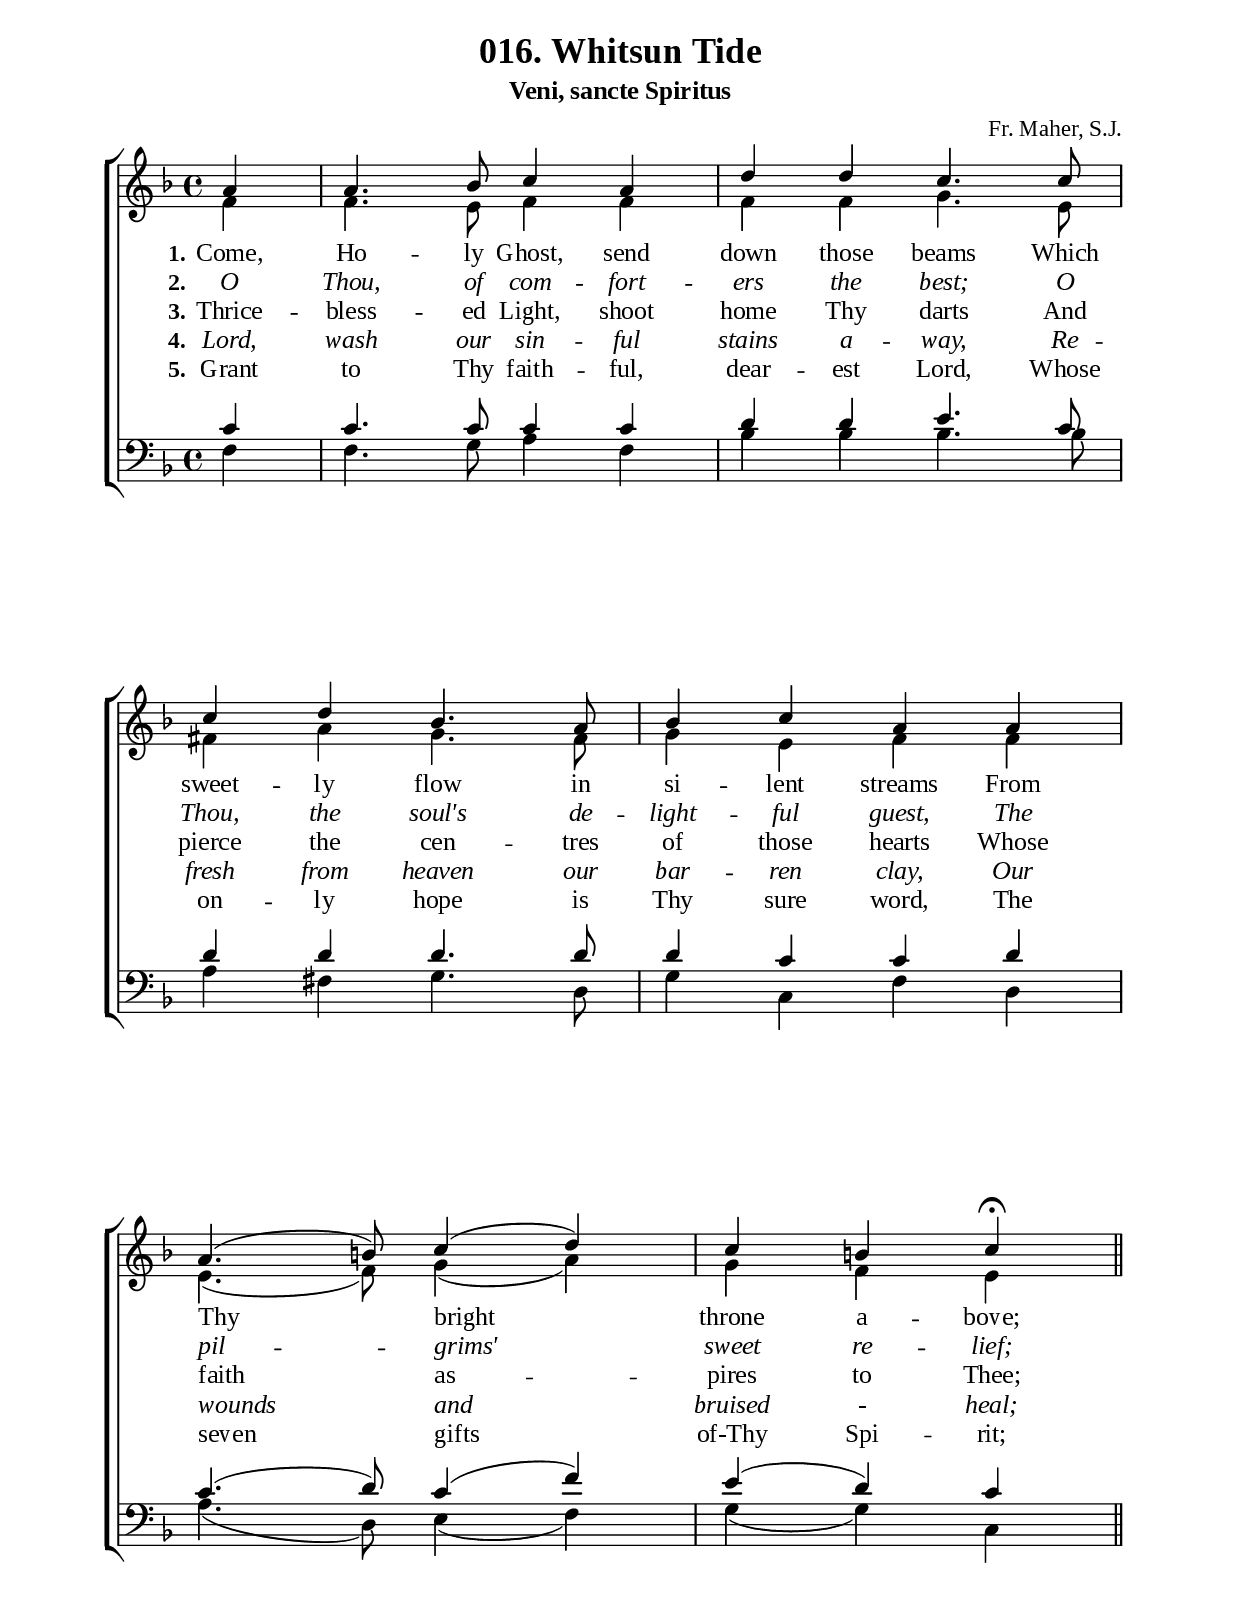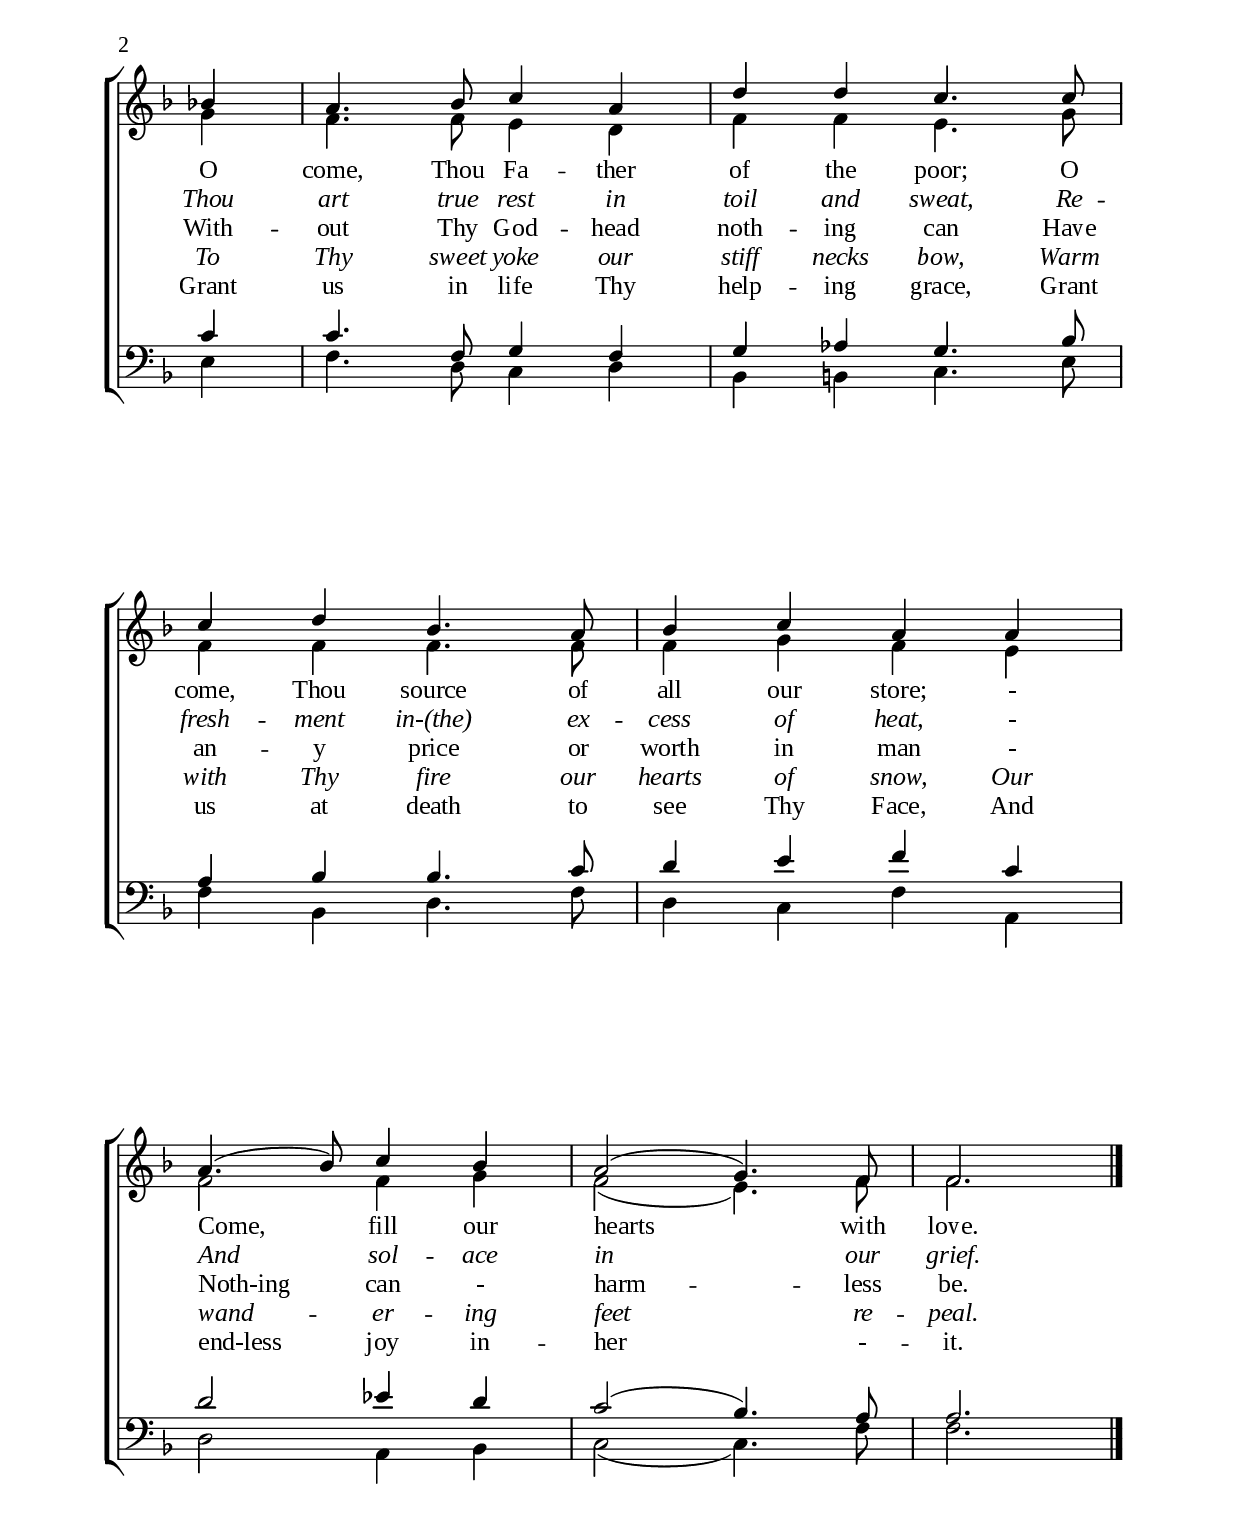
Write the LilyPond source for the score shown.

%%%%%%%%%%%%%%%%%%%%%%%%%%%%%
% CONTENTS OF THIS DOCUMENT
% 1. Common settings
% 2. Soprano verse music
% 3. Alto verse music
% 4. Tenor verse music
% 5. Basso verse music
% 6. Verse lyrics
% 7. Layout
%%%%%%%%%%%%%%%%%%%%%%%%%%%%%

%%%%%%%%%%%%%%%%%%%%%%%%%%%%%
% 1. Common settings
%%%%%%%%%%%%%%%%%%%%%%%%%%%%%
\version "2.18.2"

\header {
  title = "016. Whitsun Tide"
  subtitle = "Veni, sancte Spiritus"
  %poet = ""
  composer = "Fr. Maher, S.J."
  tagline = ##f
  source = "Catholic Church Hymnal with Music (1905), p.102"
  %site = ""
}

globalSettings= {
  \key f \major
  \time 4/4
  %\override Score.BarNumber.break-visibility = ##(#t #t #t)
  \override Score.BarNumber.break-visibility = ##(#f #f #f)
}

verseSettings = {
  \phrasingSlurDashed
}

\paper {
  #(set-paper-size "a4")
  top-margin = 15\mm
  bottom-margin = 15\mm
  left-margin = 20\mm
  right-margin = 20\mm
  indent = #0
  #(define fonts
	 (make-pango-font-tree "Liberation Serif"
	 		       "Liberation Serif"
			       "Liberation Serif"
			       (/ 20 20)))
}

printItalic = \with {
  \override LyricText.font-shape = #'italic
}

%%%%%%%%%%%%%%%%%%%%%%%%%%%%%
% 2. Soprano verse music
%%%%%%%%%%%%%%%%%%%%%%%%%%%%%
musicVerseSoprano = \relative c' {
\partial 4 a'4 |
  %{  1 %} a4. bes8 c4 a |
  %{	2 %} d d c4. c8 \break \bar "|"
  %{	3 %} c4 d bes4. a8 |
  %{	4 %} bes4 c a a \break \bar "|"
  %{	5 %} a4. (b8) c4 (d) |
  %{	6 %} c b c \fermata \break \bar "||" bes |
  %{	7 %} a4. bes8 c4 a |
  %{	8 %} d d c4. c8 \break \bar "|"
  %{	9 %} c4 d bes4. a8 |
  %{ 10%} bes4 c a a \break \bar "|"
  %{ 11%} a4. (bes8) c4 bes |
  %{ 12%} a2 (g4.) f8 |
  %{ 13%} f2. \bar "|."
}

%%%%%%%%%%%%%%%%%%%%%%%%%%%%%
% 3. Alto verse music
%%%%%%%%%%%%%%%%%%%%%%%%%%%%%
musicVerseAlto = \relative c' {
\partial 4 f4 |
  %{	1 %} f4. e8 f4 f |
  %{	2 %} f f g4. e8 |
  %{	3 %} fis4 a g4. fis8 |
  %{	4 %} g4 e f f |
  %{	5 %} e4. (f8) g4 (a) |
  %{	6 %} g f e g |
  %{	7 %} f4. f8 e4 d |
  %{	8 %} f f e4. g8 |
  %{	9 %} f4 f f4. f8 |
  %{ 10%} f4 g f e |
  %{ 11%} f2 f4 g |
  %{ 12%} f2 (e4.) f8 |
  %{ 13%} f2.
}

%%%%%%%%%%%%%%%%%%%%%%%%%%%%%
% 4. Tenor verse music
%%%%%%%%%%%%%%%%%%%%%%%%%%%%%
musicVerseTenor = \relative c' {
\partial 4 c4 |
  %{	1 %} c4. c8 c4 c |
  %{	2 %} d d e4. c8 |
  %{	3 %} d4 d d4. d8 |
  %{	4 %} d4 c c d |
  %{	5 %} c4. (d8) c4 (f) |
  %{	6 %} e4 (d) c c |
  %{	7 %} c4. f,8 g4 f |
  %{	8 %} g aes g4. bes8 |
  %{	9 %} a4 bes bes4. c8 |
  %{ 10%} d4 e f c |
  %{ 11%} d2 ees4 d |
  %{ 12%} c2 (bes4.) a8 |
  %{ 13%} a2.
}

%%%%%%%%%%%%%%%%%%%%%%%%%%%%%
% 5. Basso verse music
%%%%%%%%%%%%%%%%%%%%%%%%%%%%%
musicVerseBasso = \relative c {
\partial 4 f4 |
  %{	1 %} f4. g8 a4 f |
  %{	2 %} bes bes bes4. bes8 |
  %{	3 %} a4 fis g4. d8 |
  %{	4 %} g4 c, f d |
  %{	5 %} a'4. (d,8) e4 (f) |
  %{	6 %} g (g) c, e |
  %{	7 %} f4. d8 c4 d |
  %{	8 %} bes b c4. e8 |
  %{	9 %} f4 bes, d4. f8 |
  %{ 10%} d4 c f a, |
  %{ 11%} d2 a4 bes |
  %{ 12%} c2 (c4.) f8 |
  %{ 13%} f2.
}

%%%%%%%%%%%%%%%%%%%%%%%%%%%%%
% 6. Verse lyrics
%%%%%%%%%%%%%%%%%%%%%%%%%%%%%
lyricVerseOne = \lyricmode {
  \set stanza = #"1."
  Come, Ho -- ly Ghost, send down those beams
  Which sweet -- ly flow in si -- lent streams
  From Thy bright throne a -- bove;
  O come, Thou Fa -- ther of the poor;
  O come, Thou source of all our store; -
  Come, fill our hearts with love.
}

lyricVerseTwo = \lyricmode {
  \set stanza = #"2."
  O Thou, of com -- fort -- ers the best;
  O Thou, the soul's de -- light -- ful guest,
  The pil -- grims' sweet re -- lief;
  Thou art true rest in toil and sweat,
  Re -- fresh -- ment in-(the) ex -- cess of heat, -
  And sol -- ace in our grief.

}

lyricVerseThree = \lyricmode {
  \set stanza = #"3."
  Thrice -- bless -- ed Light, shoot home Thy darts
  And pierce the cen -- tres of those hearts
  Whose faith as -- pires to Thee;
  With -- out Thy God -- head noth -- ing can
  Have an -- y price or worth in man - 
  Noth-ing can - harm -- less be.
}

lyricVerseFour = \lyricmode {
  \set stanza = #"4."
  Lord, wash our sin -- ful stains a -- way,
  Re -- fresh from heaven our bar -- ren clay,
  Our wounds and bruised - heal;
  To Thy sweet yoke our stiff necks bow,
  Warm with Thy fire our hearts of snow,
  Our wand -- er -- ing feet re -- peal.
}

lyricVerseFive = \lyricmode {
  \set stanza = #"5."
  Grant to Thy faith -- ful, dear -- est Lord,
  Whose on -- ly hope is Thy sure word,
  The seven gifts of-Thy Spi -- rit;
  Grant us in life Thy help -- ing grace,
  Grant us at death to see Thy Face,
  And end-less joy in -- her - -- it.
}

%%%%%%%%%%%%%%%%%%%%%%%%%%%%%
% 7. Layout
%%%%%%%%%%%%%%%%%%%%%%%%%%%%%
\score {
    \new ChoirStaff <<
      \new Staff <<
        \clef "treble"
        \new Voice = "soprano" {
          \voiceOne \globalSettings \verseSettings \stemUp \slurUp \musicVerseSoprano
        }
        \new Voice = "alto" {
          \voiceTwo \globalSettings \verseSettings \stemDown \slurDown \musicVerseAlto
        }
      >>
      \new Lyrics \lyricsto soprano \lyricVerseOne
      \new Lyrics \printItalic \lyricsto soprano \lyricVerseTwo
      \new Lyrics \lyricsto soprano \lyricVerseThree
      \new Lyrics \printItalic \lyricsto soprano \lyricVerseFour
      \new Lyrics \lyricsto soprano \lyricVerseFive
      \new Staff <<
        \clef "bass"
        \new Voice = "tenor" {
          \voiceOne \globalSettings \verseSettings \stemUp \slurUp \musicVerseTenor
        }
        \new Voice = "basso" {
          \voiceTwo \globalSettings \verseSettings \stemDown \slurDown \musicVerseBasso
        }
      >>
    >>
}

